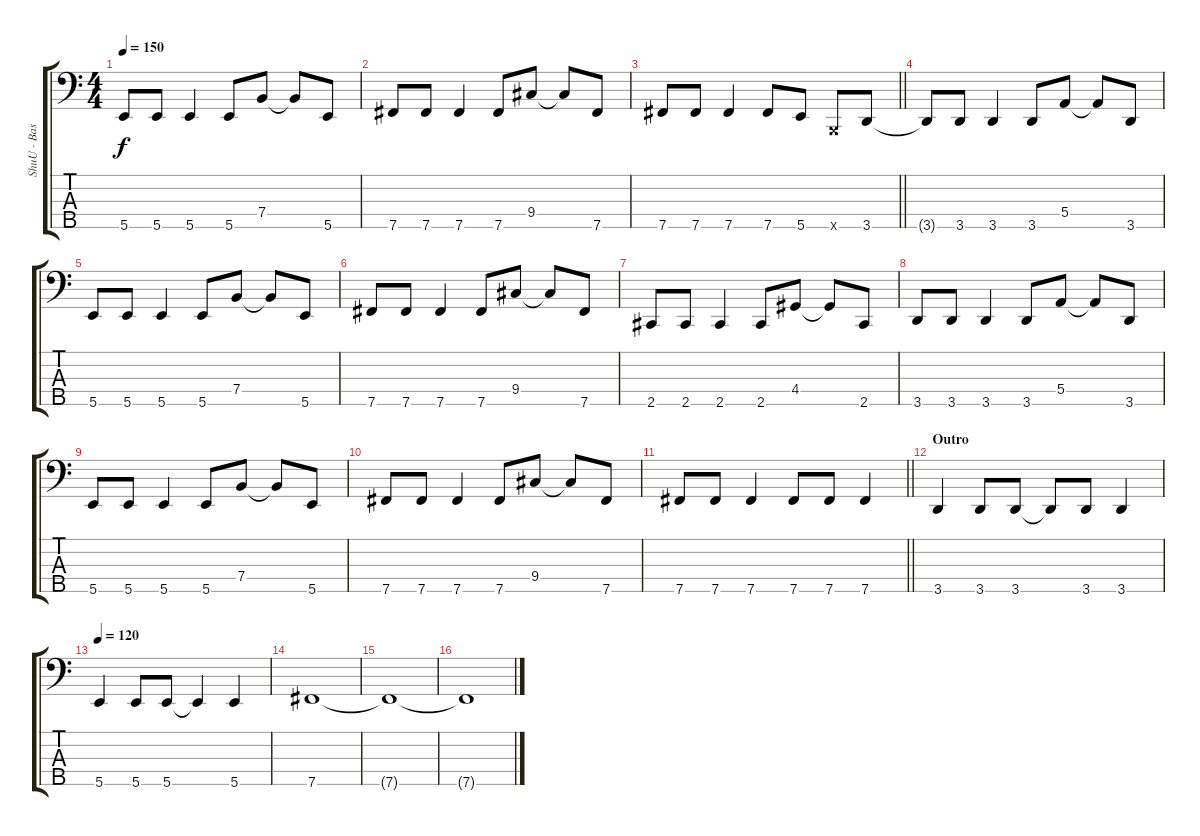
\track ("ShuU - Bass" "ShuU - Bas") {instrument electricbasspick}
\staff {score tabs}
\tuning (G2 D2 A1 E1 B0) {hide}
\ts (4 4)
\tempo 150
\clef f4
\ks c
5.5.8{dy f} 5.5.8 5.5.4 5.5.8 7.4.8 7.4{t}.8 5.5.8 |
7.5.8 7.5.8 7.5.4 7.5.8 9.4.8 9.4{t}.8 7.5.8 |
\barLineRight lightlight
7.5.8 7.5.8 7.5.4 7.5.8 5.5.8 0.5{x}.8 3.5.8 |
\section ("" "")
3.5{t}.8 3.5.8 3.5.4 3.5.8 5.4.8 5.4{t}.8 3.5.8 |
5.5.8 5.5.8 5.5.4 5.5.8 7.4.8 7.4{t}.8 5.5.8 |
7.5.8 7.5.8 7.5.4 7.5.8 9.4.8 9.4{t}.8 7.5.8 |
2.5.8 2.5.8 2.5.4 2.5.8 4.4.8 4.4{t}.8 2.5.8 |
3.5.8 3.5.8 3.5.4 3.5.8 5.4.8 5.4{t}.8 3.5.8 |
5.5.8 5.5.8 5.5.4 5.5.8 7.4.8 7.4{t}.8 5.5.8 |
7.5.8 7.5.8 7.5.4 7.5.8 9.4.8 9.4{t}.8 7.5.8 |
\barLineRight lightlight
7.5.8 7.5.8 7.5.4 7.5.8 7.5.8 7.5.4 |
\section ("" "Outro")
3.5.4 3.5.8 3.5.8 3.5{t}.8 3.5.8 3.5.4 |
\tempo 120
5.5.4 5.5.8 5.5.8 5.5{t}.4 5.5.4 |
7.5.1 |
7.5{t}.1 |
7.5{t}.1
